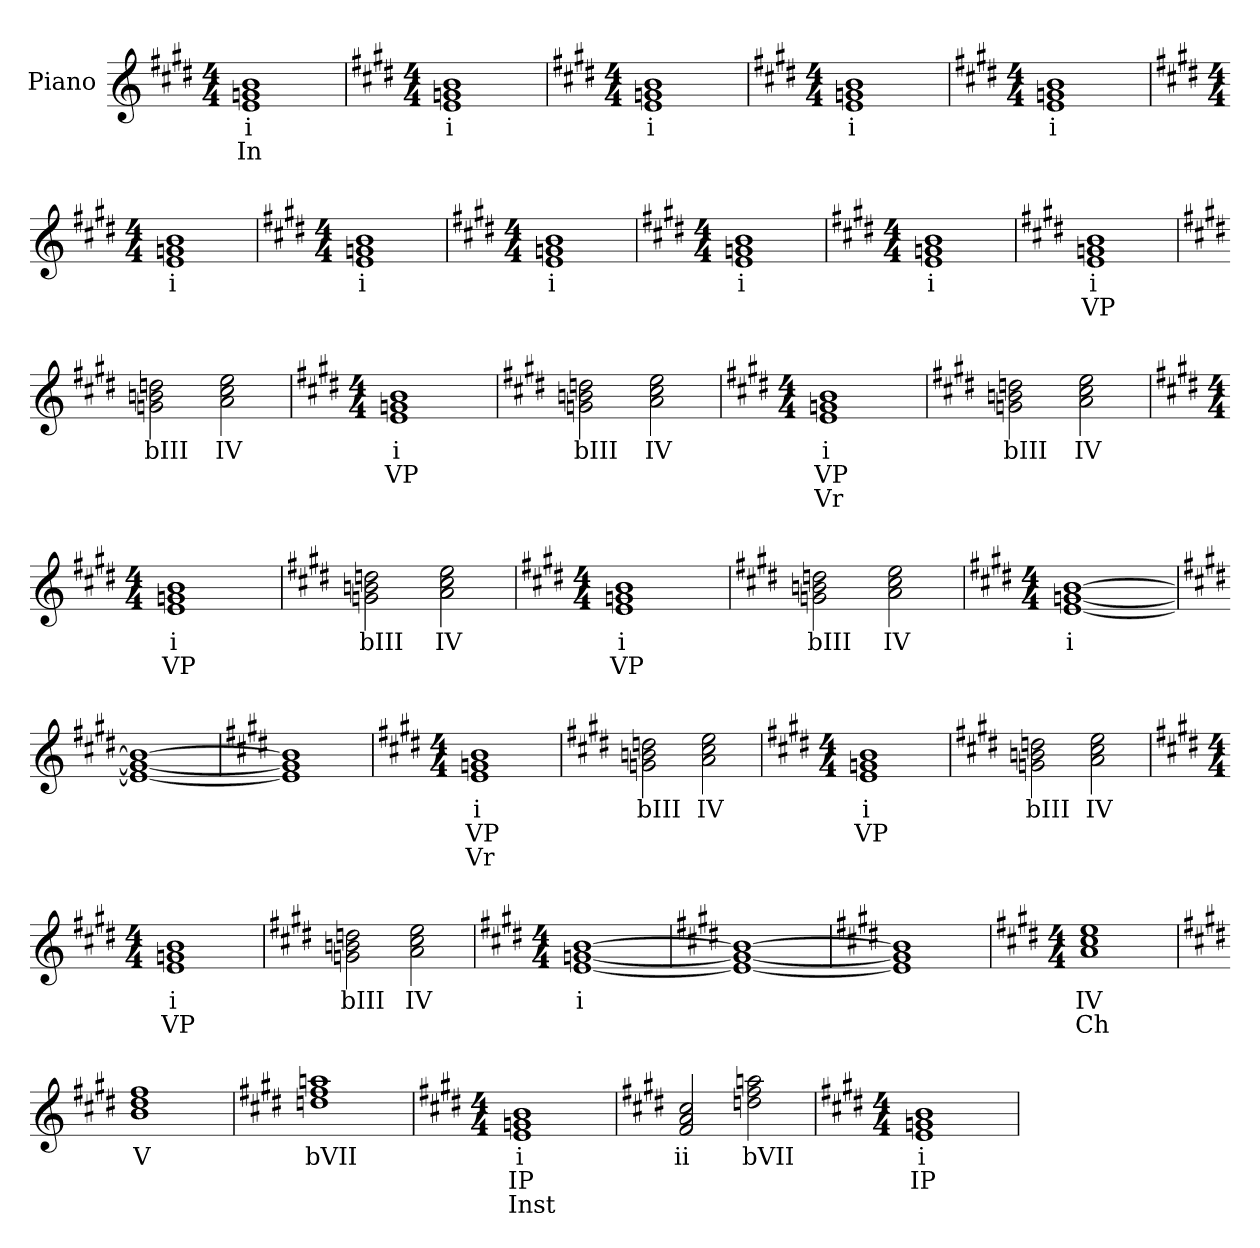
**kern	**text	**text	**text
*part1	*part1	*part1	*part1
*staff1	*staff1	*staff1	*staff1
*I"Piano	*	*	*
*I'Pno	*	*	*
*k[f#c#g#d#]	*	*	*
*E:	*	*	*
*M4/4	*	*	*
=	=	=	=
1e 1gn 1b	i	In	.
=	=	=	=
*k[f#c#g#d#]	*	*	*
*E:	*	*	*
*M4/4	*	*	*
1e 1gn 1b	i	.	.
=	=	=	=
*k[f#c#g#d#]	*	*	*
*E:	*	*	*
*M4/4	*	*	*
1e 1gn 1b	i	.	.
=	=	=	=
*k[f#c#g#d#]	*	*	*
*E:	*	*	*
*M4/4	*	*	*
1e 1gn 1b	i	.	.
=	=	=	=
*k[f#c#g#d#]	*	*	*
*E:	*	*	*
*M4/4	*	*	*
1e 1gn 1b	i	.	.
=	=	=	=
*k[f#c#g#d#]	*	*	*
*E:	*	*	*
*M4/4	*	*	*
1e 1gn 1b	i	.	.
=	=	=	=
*k[f#c#g#d#]	*	*	*
*E:	*	*	*
*M4/4	*	*	*
1e 1gn 1b	i	.	.
=	=	=	=
*k[f#c#g#d#]	*	*	*
*E:	*	*	*
*M4/4	*	*	*
1e 1gn 1b	i	.	.
=	=	=	=
*k[f#c#g#d#]	*	*	*
*E:	*	*	*
*M4/4	*	*	*
1e 1gn 1b	i	.	.
=	=	=	=
*k[f#c#g#d#]	*	*	*
*E:	*	*	*
*M4/4	*	*	*
1e 1gn 1b	i	.	.
=	=	=	=
*k[f#c#g#d#]	*	*	*
*E:	*	*	*
1e 1gn 1b	i	VP	.
=	=	=	=
*k[f#c#g#d#]	*	*	*
*E:	*	*	*
2gn 2bn 2ddn	bIII	.	.
2a 2cc# 2ee	IV	.	.
=	=	=	=
*k[f#c#g#d#]	*	*	*
*E:	*	*	*
*M4/4	*	*	*
1e 1gn 1b	i	VP	.
=	=	=	=
*k[f#c#g#d#]	*	*	*
*E:	*	*	*
2gn 2bn 2ddn	bIII	.	.
2a 2cc# 2ee	IV	.	.
=	=	=	=
*k[f#c#g#d#]	*	*	*
*E:	*	*	*
*M4/4	*	*	*
1e 1gn 1b	i	VP	Vr
=	=	=	=
*k[f#c#g#d#]	*	*	*
*E:	*	*	*
2gn 2bn 2ddn	bIII	.	.
2a 2cc# 2ee	IV	.	.
=	=	=	=
*k[f#c#g#d#]	*	*	*
*E:	*	*	*
*M4/4	*	*	*
1e 1gn 1b	i	VP	.
=	=	=	=
*k[f#c#g#d#]	*	*	*
*E:	*	*	*
2gn 2bn 2ddn	bIII	.	.
2a 2cc# 2ee	IV	.	.
=	=	=	=
*k[f#c#g#d#]	*	*	*
*E:	*	*	*
*M4/4	*	*	*
1e 1gn 1b	i	VP	.
=	=	=	=
*k[f#c#g#d#]	*	*	*
*E:	*	*	*
2gn 2bn 2ddn	bIII	.	.
2a 2cc# 2ee	IV	.	.
=	=	=	=
*k[f#c#g#d#]	*	*	*
*E:	*	*	*
*M4/4	*	*	*
[1e [1gn [1b	i	.	.
=	=	=	=
*k[f#c#g#d#]	*	*	*
*E:	*	*	*
1e_ 1gn_ 1b_	.	.	.
=	=	=	=
*k[f#c#g#d#]	*	*	*
*E:	*	*	*
1e] 1gn] 1b]	.	.	.
=	=	=	=
*k[f#c#g#d#]	*	*	*
*E:	*	*	*
*M4/4	*	*	*
1e 1gn 1b	i	VP	Vr
=	=	=	=
*k[f#c#g#d#]	*	*	*
*E:	*	*	*
2gn 2bn 2ddn	bIII	.	.
2a 2cc# 2ee	IV	.	.
=	=	=	=
*k[f#c#g#d#]	*	*	*
*E:	*	*	*
*M4/4	*	*	*
1e 1gn 1b	i	VP	.
=	=	=	=
*k[f#c#g#d#]	*	*	*
*E:	*	*	*
2gn 2bn 2ddn	bIII	.	.
2a 2cc# 2ee	IV	.	.
=	=	=	=
*k[f#c#g#d#]	*	*	*
*E:	*	*	*
*M4/4	*	*	*
1e 1gn 1b	i	VP	.
=	=	=	=
*k[f#c#g#d#]	*	*	*
*E:	*	*	*
2gn 2bn 2ddn	bIII	.	.
2a 2cc# 2ee	IV	.	.
=	=	=	=
*k[f#c#g#d#]	*	*	*
*E:	*	*	*
*M4/4	*	*	*
[1e [1gn [1b	i	.	.
=	=	=	=
*k[f#c#g#d#]	*	*	*
*E:	*	*	*
1e_ 1gn_ 1b_	.	.	.
=	=	=	=
*k[f#c#g#d#]	*	*	*
*E:	*	*	*
1e] 1gn] 1b]	.	.	.
=	=	=	=
*k[f#c#g#d#]	*	*	*
*E:	*	*	*
*M4/4	*	*	*
1a 1cc# 1ee	IV	Ch	.
=	=	=	=
*k[f#c#g#d#]	*	*	*
*E:	*	*	*
1b 1dd# 1ff#	V	.	.
=	=	=	=
*k[f#c#g#d#]	*	*	*
*E:	*	*	*
1ddn 1ff# 1aan	bVII	.	.
=	=	=	=
*k[f#c#g#d#]	*	*	*
*E:	*	*	*
*M4/4	*	*	*
1e 1gn 1b	i	IP	Inst
=	=	=	=
*k[f#c#g#d#]	*	*	*
*E:	*	*	*
2f# 2a 2cc#	ii	.	.
2ddn 2ff# 2aan	bVII	.	.
=	=	=	=
*k[f#c#g#d#]	*	*	*
*E:	*	*	*
*M4/4	*	*	*
1e 1gn 1b	i	IP	.
=	=	=	=
*-	*-	*-	*-
